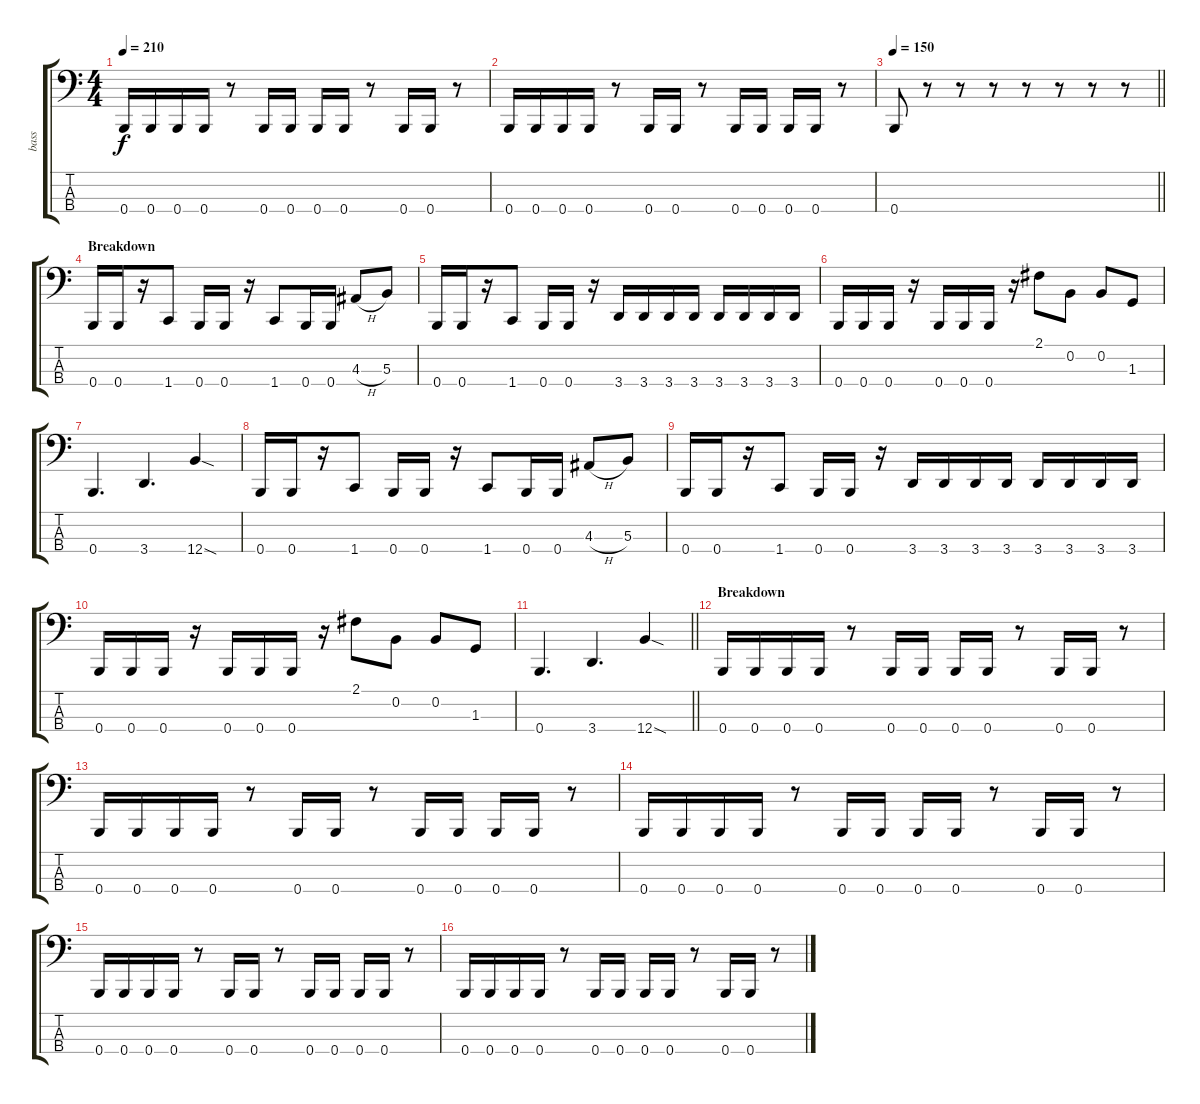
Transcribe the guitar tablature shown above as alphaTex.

\track ("bass" "bass") {instrument electricbasspick}
\staff {score tabs}
\tuning (E2 B1 Gb1 B0) {hide}
\ts (4 4)
\tempo 210
\clef f4
\ks c
0.4.16{dy f} 0.4.16 0.4.16 0.4.16 r.8 0.4.16 0.4.16 0.4.16 0.4.16 r.8 0.4.16 0.4.16 r.8 |
0.4.16 0.4.16 0.4.16 0.4.16 r.8 0.4.16 0.4.16 r.8 0.4.16 0.4.16 0.4.16 0.4.16 r.8 |
\tempo 150
\barLineRight lightlight
0.4.8 r.8 r.8 r.8 r.8 r.8 r.8 r.8 |
\section ("" "Breakdown")
0.4.16 0.4.16 r.16 1.4.8 0.4.16 0.4.16 r.16 1.4.8 0.4.16 0.4.16 4.3{h}.8 5.3.8 |
0.4.16 0.4.16 r.16 1.4.8 0.4.16 0.4.16 r.16 3.4.16 3.4.16 3.4.16 3.4.16 3.4.16 3.4.16 3.4.16 3.4.16 |
0.4.16 0.4.16 0.4.16 r.16 0.4.16 0.4.16 0.4.16 r.16 2.1.8 0.2.8 0.2.8 1.3.8 |
0.4.4{d} 3.4.4{d} 12.4{sod}.4 |
0.4.16 0.4.16 r.16 1.4.8 0.4.16 0.4.16 r.16 1.4.8 0.4.16 0.4.16 4.3{h}.8 5.3.8 |
0.4.16 0.4.16 r.16 1.4.8 0.4.16 0.4.16 r.16 3.4.16 3.4.16 3.4.16 3.4.16 3.4.16 3.4.16 3.4.16 3.4.16 |
0.4.16 0.4.16 0.4.16 r.16 0.4.16 0.4.16 0.4.16 r.16 2.1.8 0.2.8 0.2.8 1.3.8 |
\barLineRight lightlight
0.4.4{d} 3.4.4{d} 12.4{sod}.4 |
\section ("" "Breakdown")
0.4.16 0.4.16 0.4.16 0.4.16 r.8 0.4.16 0.4.16 0.4.16 0.4.16 r.8 0.4.16 0.4.16 r.8 |
0.4.16 0.4.16 0.4.16 0.4.16 r.8 0.4.16 0.4.16 r.8 0.4.16 0.4.16 0.4.16 0.4.16 r.8 |
0.4.16 0.4.16 0.4.16 0.4.16 r.8 0.4.16 0.4.16 0.4.16 0.4.16 r.8 0.4.16 0.4.16 r.8 |
0.4.16 0.4.16 0.4.16 0.4.16 r.8 0.4.16 0.4.16 r.8 0.4.16 0.4.16 0.4.16 0.4.16 r.8 |
0.4.16 0.4.16 0.4.16 0.4.16 r.8 0.4.16 0.4.16 0.4.16 0.4.16 r.8 0.4.16 0.4.16 r.8
